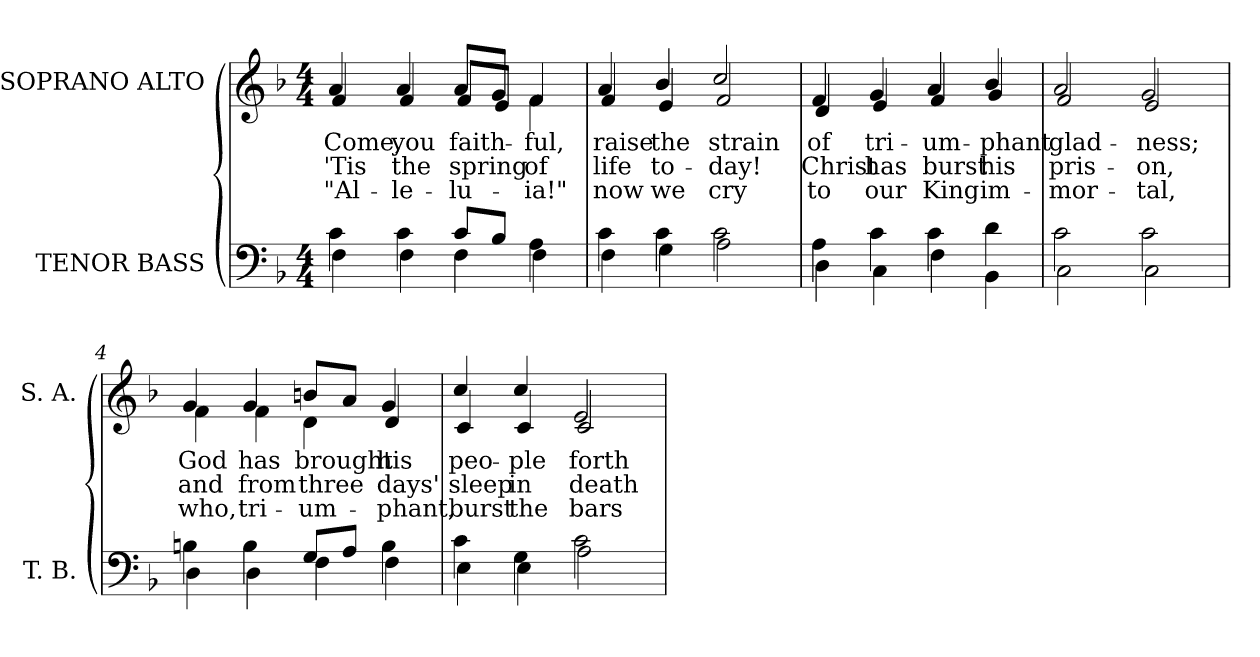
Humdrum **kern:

**kern	**kern	**text	**text	**text
*part2	*part1	*part1	*part1	*part1
*staff2	*staff1	*staff1	*staff1	*staff1
*I"TENOR BASS	*I"SOPRANO ALTO	*	*	*
*I'T. B.	*I'S. A.	*	*	*
!!LO:PB:g=z
*clefF4	*clefG2	*	*	*
*k[b-]	*k[b-]	*	*	*
*F:	*F:	*	*	*
*M4/4	*M4/4	*	*	*
=	=	=	=	=
*^	*	*	*	*
!	!	!LO:TX:b:cj:t=1	!	!	!
!	!	!LO:TX:b:cj:t=2	!	!	!
!	!	!LO:TX:b:cj:t=3	!	!	!
!	!	!	!LO:LY:b:color=#000000	!LO:LY:b:color=#000000	!LO:LY:b:color=#000000
*	*	*^	*	*	*
4ci\	4Fi\	4ai/	4fi/	Come,	'Tis	"Al-
!	!	!	!	!LO:LY:b:color=#000000	!LO:LY:b:color=#000000	!LO:LY:b:color=#000000
4ci\	4Fi\	4ai/	4fi/	you	the	-le-
!	!	!	!	!LO:LY:b:color=#000000	!LO:LY:b:color=#000000	!LO:LY:b:color=#000000
8ci/L	4Fi\	8ai/L	8fi/L	faith-	spring	-lu-
8B-i/J	.	8gi/J	8ei/J	.	.	.
!	!	!	!	!LO:LY:b:color=#000000	!LO:LY:b:color=#000000	!LO:LY:b:color=#000000
4Ai\	4Fi\	4fi/	4fi\	-ful,	of	-ia!"
=1	=1	=1	=1	=1	=1	=1
!	!	!	!	!LO:LY:b:color=#000000	!LO:LY:b:color=#000000	!LO:LY:b:color=#000000
4ci\	4Fi\	4ai/	4fi/	raise	life	now
!	!	!	!	!LO:LY:b:color=#000000	!LO:LY:b:color=#000000	!LO:LY:b:color=#000000
4ci\	4Gi\	4b-i/	4ei/	the	to-	we
!	!	!	!	!LO:LY:b:color=#000000	!LO:LY:b:color=#000000	!LO:LY:b:color=#000000
2ci\	2Ai\	2cci/	2fi/	strain	-day!	cry
=2	=2	=2	=2	=2	=2	=2
!	!	!	!	!LO:LY:b:color=#000000	!LO:LY:b:color=#000000	!LO:LY:b:color=#000000
4Ai\	4Di\	4fi/	4di/	of	Christ	to
!	!	!	!	!LO:LY:b:color=#000000	!LO:LY:b:color=#000000	!LO:LY:b:color=#000000
4ci\	4Ci\	4gi/	4ei/	tri-	has	our
!	!	!	!	!LO:LY:b:color=#000000	!LO:LY:b:color=#000000	!LO:LY:b:color=#000000
4ci\	4Fi\	4ai/	4fi/	-um-	burst	King
!	!	!	!	!LO:LY:b:color=#000000	!LO:LY:b:color=#000000	!LO:LY:b:color=#000000
4di\	4BB-i\	4b-i/	4gi/	-phant	his	im-
=3	=3	=3	=3	=3	=3	=3
!	!	!	!	!LO:LY:b:color=#000000	!LO:LY:b:color=#000000	!LO:LY:b:color=#000000
2ci\	2Ci\	2ai/	2fi/	glad-	pris-	-mor-
!	!	!	!	!LO:LY:b:color=#000000	!LO:LY:b:color=#000000	!LO:LY:b:color=#000000
2ci\	2Ci\	2gi/	2ei/	-ness;	-on,	-tal,
!!LO:LB:g=z	!!
=4	=4	=4	=4	=4	=4	=4
!	!	!	!	!LO:LY:b:color=#000000	!LO:LY:b:color=#000000	!LO:LY:b:color=#000000
4Bni\	4Di\	4gi/	4fi\	God	and	who,
!	!	!	!	!LO:LY:b:color=#000000	!LO:LY:b:color=#000000	!LO:LY:b:color=#000000
4Bi\	4Di\	4gi/	4fi\	has	from	tri-
!	!	!	!	!LO:LY:b:color=#000000	!LO:LY:b:color=#000000	!LO:LY:b:color=#000000
8Gi/L	4Fi\	8bni/L	4di\	brought	three	-um-
8Ai/J	.	8ai/J	.	.	.	.
!	!	!	!	!LO:LY:b:color=#000000	!LO:LY:b:color=#000000	!LO:LY:b:color=#000000
4Bi\	4Fi\	4gi/	4di/	his	days'	-phant,
=5	=5	=5	=5	=5	=5	=5
!	!	!	!	!LO:LY:b:color=#000000	!LO:LY:b:color=#000000	!LO:LY:b:color=#000000
4ci\	4Ei\	4cci/	4ci/	peo-	sleep	burst
!	!	!	!	!LO:LY:b:color=#000000	!LO:LY:b:color=#000000	!LO:LY:b:color=#000000
4Gi\	4Ei\	4cci/	4ci/	-ple	in	the
!	!	!	!	!LO:LY:b:color=#000000	!LO:LY:b:color=#000000	!LO:LY:b:color=#000000
2ci\	2Ai\	2ei/	2ci/	forth	death	bars
*v	*v	*	*	*	*	*
*	*v	*v	*	*	*
=	=	=	=	=
*-	*-	*-	*-	*-
